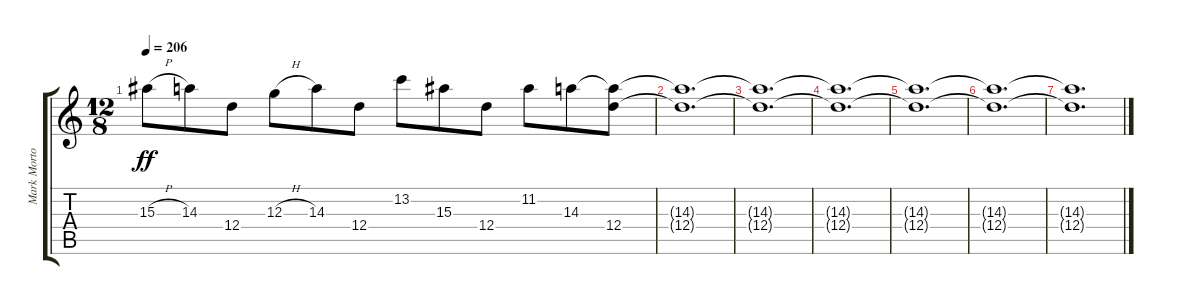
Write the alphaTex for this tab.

\track ("Mark Morton Lead" "Mark Morto") {instrument distortionguitar}
\staff {score tabs}
\tuning (E4 B3 G3 D3 A2 D2) {hide}
\ts (12 8)
\tempo 206
\clef g2
\ks c
15.3{h}.8{dy ff} 14.3.8 12.4.8 12.3{h}.8 14.3.8 12.4.8 13.2.8 15.3.8 12.4.8 11.2.8 14.3.8 (14.3{t} 12.4).8 |
(14.3{t} 12.4{t}).1{d} |
(14.3{t} 12.4{t}).1{d} |
(14.3{t} 12.4{t}).1{d} |
(14.3{t} 12.4{t}).1{d} |
(14.3{t} 12.4{t}).1{d} |
(14.3{t} 12.4{t}).1{d}
